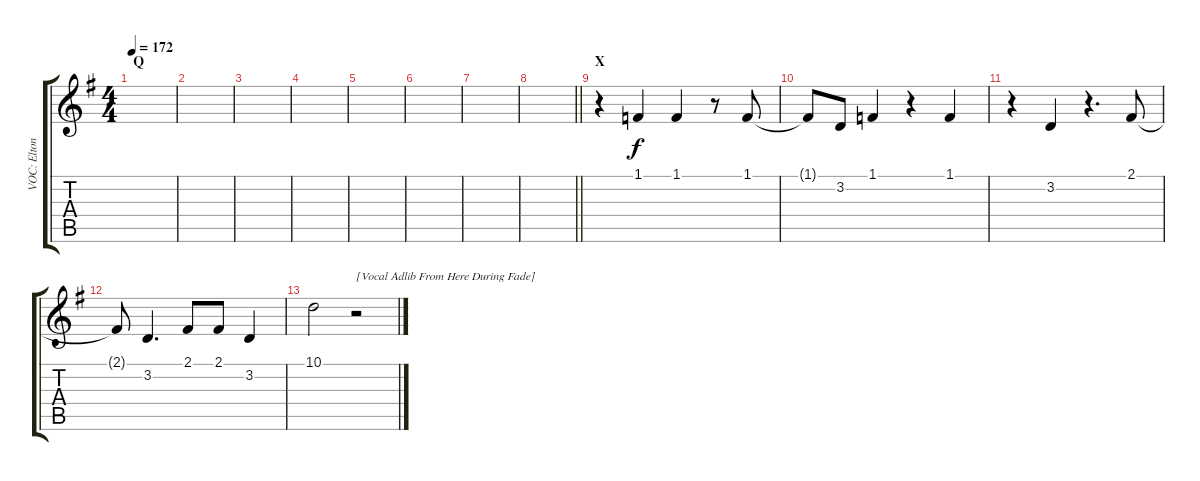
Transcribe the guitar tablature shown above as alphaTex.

\track ("VOC: Elton John" "VOC: Elton") {instrument lead2sawtooth}
\staff {score tabs}
\tuning (E4 B3 G3 D3 A2 E2) {hide}
\ts (4 4)
\section ("" "Q")
\tempo 172
\clef g2
\ks g
|
|
|
|
|
|
|
\barLineRight lightlight
|
\section ("" "X")
r.4 1.1.4 1.1.4 r.8 1.1.8 |
1.1{t}.8 3.2.8 1.1.4 r.4 1.1.4 |
r.4 3.2.4 r.4{d} 2.1.8 |
2.1{t}.8 3.2.4{d} 2.1.8 2.1.8 3.2.4 |
10.1.2 r.2{txt "[Vocal Adlib From Here During Fade]"}
